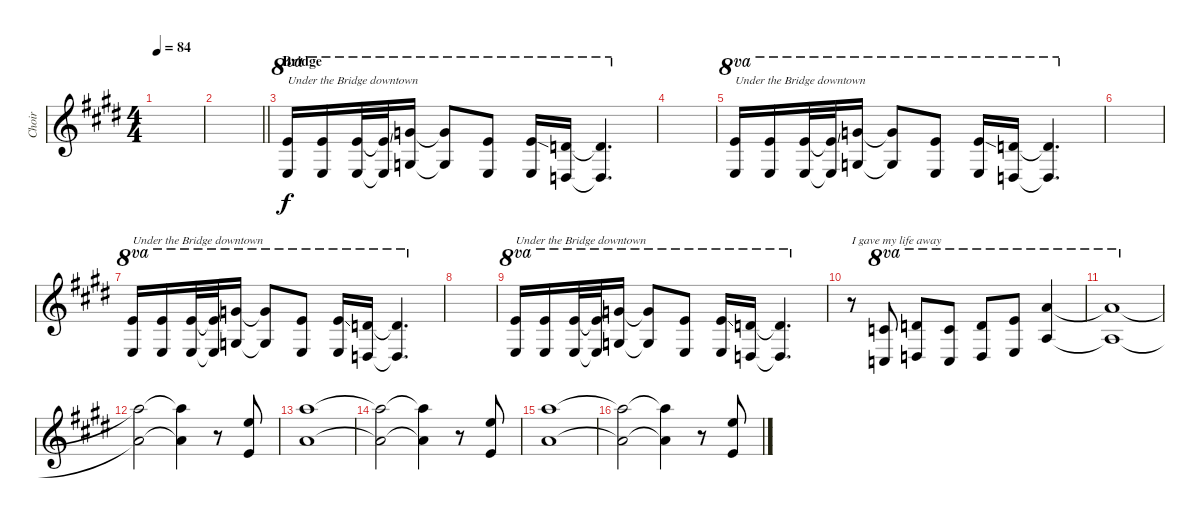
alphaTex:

\track ("Choir" "Choir") {instrument choiraahs}
\staff {score}
\tuning (E4 B3 G3 D3 A2 E2) {hide}
\ts (4 4)
\tempo 84
\clef g2
\ks e
|
\barLineRight lightlight
|
\section ("" "Bridge")
(12.1 9.3).16{ot 8va txt "Under the Bridge downtown"} (12.1 9.3).16{ot 8va} (12.1 9.3).32{ot 8va} (12.1{ss t} 9.3{t}).32{ot 8va} (15.1 12.3).16{ot 8va} (15.1{t} 12.3{t}).8{ot 8va} (12.1 9.3).8{ot 8va} (12.1{ss} 9.3).16{ot 8va} (10.1 7.3).16{ot 8va} (10.1{t} 7.3{t}).4{d ot 8va} |
|
(12.1 9.3).16{ot 8va txt "Under the Bridge downtown"} (12.1 9.3).16{ot 8va} (12.1 9.3).32{ot 8va} (12.1{ss t} 9.3{t}).32{ot 8va} (15.1 12.3).16{ot 8va} (15.1{t} 12.3{t}).8{ot 8va} (12.1 9.3).8{ot 8va} (12.1{ss} 9.3).16{ot 8va} (10.1 7.3).16{ot 8va} (10.1{t} 7.3{t}).4{d ot 8va} |
|
(12.1 9.3).16{ot 8va txt "Under the Bridge downtown"} (12.1 9.3).16{ot 8va} (12.1 9.3).32{ot 8va} (12.1{ss t} 9.3{t}).32{ot 8va} (15.1 12.3).16{ot 8va} (15.1{t} 12.3{t}).8{ot 8va} (12.1 9.3).8{ot 8va} (12.1{ss} 9.3).16{ot 8va} (10.1 7.3).16{ot 8va} (10.1{t} 7.3{t}).4{d ot 8va} |
|
(12.1 9.3).16{ot 8va txt "Under the Bridge downtown"} (12.1 9.3).16{ot 8va} (12.1 9.3).32{ot 8va} (12.1{ss t} 9.3{t}).32{ot 8va} (15.1 12.3).16{ot 8va} (15.1{t} 12.3{t}).8{ot 8va} (12.1 9.3).8{ot 8va} (12.1{ss} 9.3).16{ot 8va} (10.1 7.3).16{ot 8va} (10.1{t} 7.3{t}).4{d ot 8va} |
r.8{txt "I gave my life away"} (8.1 5.3).8{ot 8va} (10.1 7.3).8{ot 8va} (8.1 5.3).8{ot 8va} (10.1 7.3).8{ot 8va} (12.1 9.3).8{ot 8va} (17.1 14.3).4{ot 8va} |
(17.1{t} 14.3{t}).1{ot 8va} |
(17.1{t} 14.3{t}).2 (17.1{t} 14.3{t}).4 r.8 (12.1 9.3).8 |
(17.1 14.3).1 |
(17.1{t} 14.3{t}).2 (17.1{t} 14.3{t}).4 r.8 (12.1 9.3).8 |
(17.1 14.3).1 |
(17.1{t} 14.3{t}).2 (17.1{t} 14.3{t}).4 r.8 (12.1 9.3).8
